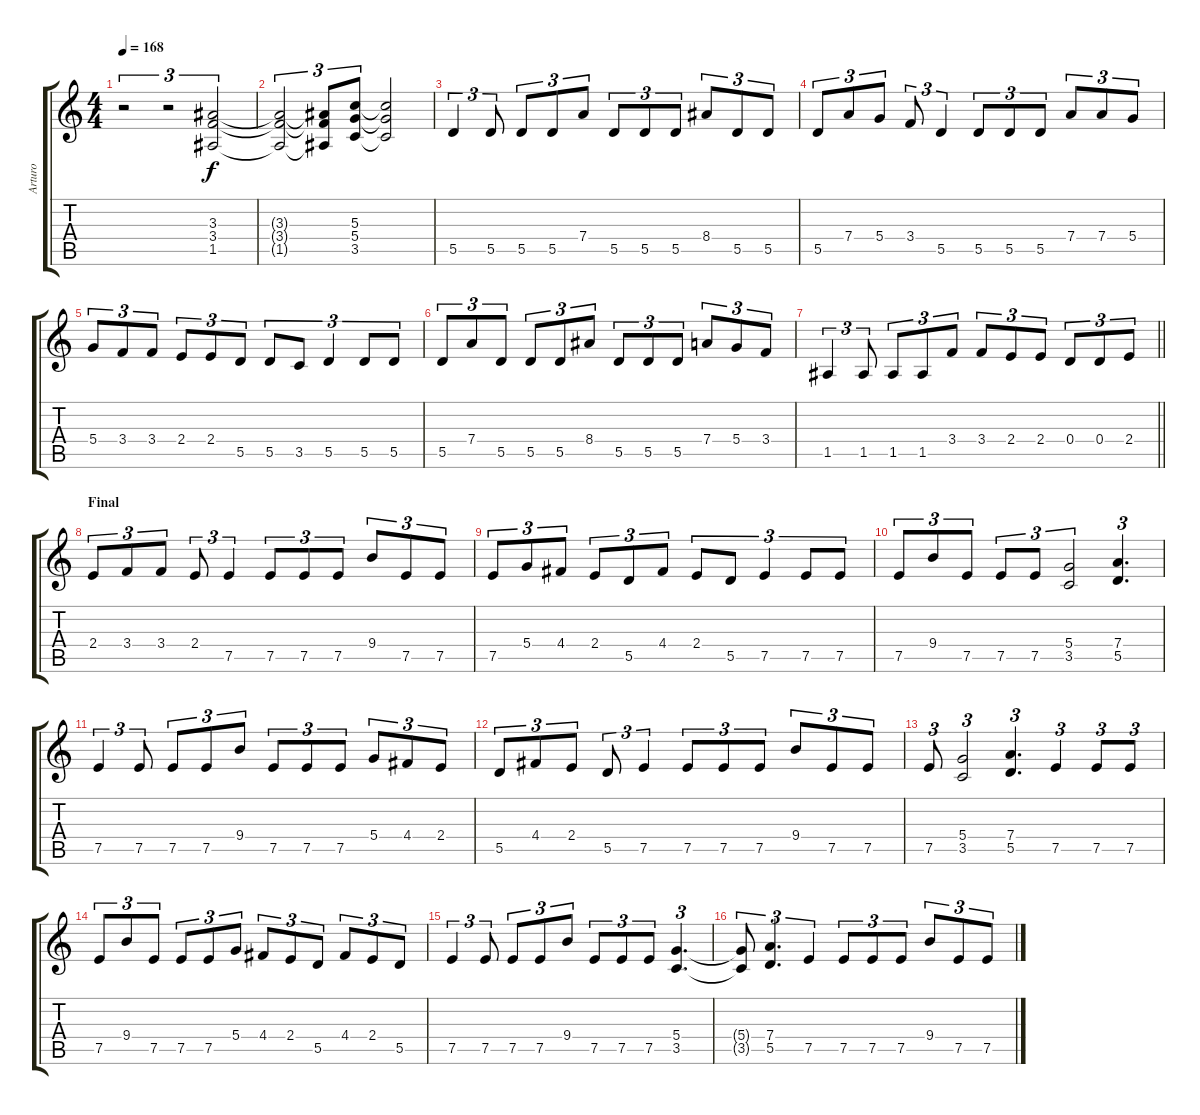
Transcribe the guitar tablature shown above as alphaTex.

\track ("Arturo" "Arturo") {instrument distortionguitar}
\staff {score tabs}
\tuning (E4 B3 G3 D3 A2 E2) {hide}
\ts (4 4)
\tempo 168
\clef g2
\ks c
r.2{tu (3 2) dy f} r.2{tu (3 2)} (3.3 3.4 1.5).2{tu (3 2)} |
(3.3{t} 3.4{t} 1.5{t}).2{tu (3 2)} (3.3{t} 3.4{t} 1.5{t}).8{tu (3 2)} (5.3 5.4 3.5).8{tu (3 2)} (5.3{t} 5.4{t} 3.5{t}).2 |
5.5.4{tu (3 2)} 5.5.8{tu (3 2)} 5.5.8{tu (3 2)} 5.5.8{tu (3 2)} 7.4.8{tu (3 2)} 5.5.8{tu (3 2)} 5.5.8{tu (3 2)} 5.5.8{tu (3 2)} 8.4.8{tu (3 2)} 5.5.8{tu (3 2)} 5.5.8{tu (3 2)} |
5.5.8{tu (3 2)} 7.4.8{tu (3 2)} 5.4.8{tu (3 2)} 3.4.8{tu (3 2)} 5.5.4{tu (3 2)} 5.5.8{tu (3 2)} 5.5.8{tu (3 2)} 5.5.8{tu (3 2)} 7.4.8{tu (3 2)} 7.4.8{tu (3 2)} 5.4.8{tu (3 2)} |
5.4.8{tu (3 2)} 3.4.8{tu (3 2)} 3.4.8{tu (3 2)} 2.4.8{tu (3 2)} 2.4.8{tu (3 2)} 5.5.8{tu (3 2)} 5.5.8{tu (3 2)} 3.5.8{tu (3 2)} 5.5.4{tu (3 2)} 5.5.8{tu (3 2)} 5.5.8{tu (3 2)} |
5.5.8{tu (3 2)} 7.4.8{tu (3 2)} 5.5.8{tu (3 2)} 5.5.8{tu (3 2)} 5.5.8{tu (3 2)} 8.4.8{tu (3 2)} 5.5.8{tu (3 2)} 5.5.8{tu (3 2)} 5.5.8{tu (3 2)} 7.4.8{tu (3 2)} 5.4.8{tu (3 2)} 3.4.8{tu (3 2)} |
\barLineRight lightlight
1.5.4{tu (3 2)} 1.5.8{tu (3 2)} 1.5.8{tu (3 2)} 1.5.8{tu (3 2)} 3.4.8{tu (3 2)} 3.4.8{tu (3 2)} 2.4.8{tu (3 2)} 2.4.8{tu (3 2)} 0.4.8{tu (3 2)} 0.4.8{tu (3 2)} 2.4.8{tu (3 2)} |
\section ("" "Final")
2.4.8{tu (3 2)} 3.4.8{tu (3 2)} 3.4.8{tu (3 2)} 2.4.8{tu (3 2)} 7.5.4{tu (3 2)} 7.5.8{tu (3 2)} 7.5.8{tu (3 2)} 7.5.8{tu (3 2)} 9.4.8{tu (3 2)} 7.5.8{tu (3 2)} 7.5.8{tu (3 2)} |
7.5.8{tu (3 2)} 5.4.8{tu (3 2)} 4.4.8{tu (3 2)} 2.4.8{tu (3 2)} 5.5.8{tu (3 2)} 4.4.8{tu (3 2)} 2.4.8{tu (3 2)} 5.5.8{tu (3 2)} 7.5.4{tu (3 2)} 7.5.8{tu (3 2)} 7.5.8{tu (3 2)} |
7.5.8{tu (3 2)} 9.4.8{tu (3 2)} 7.5.8{tu (3 2)} 7.5.8{tu (3 2)} 7.5.8{tu (3 2)} (5.4 3.5).2{tu (3 2)} (7.4 5.5).4{d tu (3 2)} |
7.5.4{tu (3 2)} 7.5.8{tu (3 2)} 7.5.8{tu (3 2)} 7.5.8{tu (3 2)} 9.4.8{tu (3 2)} 7.5.8{tu (3 2)} 7.5.8{tu (3 2)} 7.5.8{tu (3 2)} 5.4.8{tu (3 2)} 4.4.8{tu (3 2)} 2.4.8{tu (3 2)} |
5.5.8{tu (3 2)} 4.4.8{tu (3 2)} 2.4.8{tu (3 2)} 5.5.8{tu (3 2)} 7.5.4{tu (3 2)} 7.5.8{tu (3 2)} 7.5.8{tu (3 2)} 7.5.8{tu (3 2)} 9.4.8{tu (3 2)} 7.5.8{tu (3 2)} 7.5.8{tu (3 2)} |
7.5.8{tu (3 2)} (5.4 3.5).2{tu (3 2)} (7.4 5.5).4{d tu (3 2)} 7.5.4{tu (3 2)} 7.5.8{tu (3 2)} 7.5.8{tu (3 2)} |
7.5.8{tu (3 2)} 9.4.8{tu (3 2)} 7.5.8{tu (3 2)} 7.5.8{tu (3 2)} 7.5.8{tu (3 2)} 5.4.8{tu (3 2)} 4.4.8{tu (3 2)} 2.4.8{tu (3 2)} 5.5.8{tu (3 2)} 4.4.8{tu (3 2)} 2.4.8{tu (3 2)} 5.5.8{tu (3 2)} |
7.5.4{tu (3 2)} 7.5.8{tu (3 2)} 7.5.8{tu (3 2)} 7.5.8{tu (3 2)} 9.4.8{tu (3 2)} 7.5.8{tu (3 2)} 7.5.8{tu (3 2)} 7.5.8{tu (3 2)} (5.4 3.5).4{d tu (3 2)} |
(5.4{t} 3.5{t}).8{tu (3 2)} (7.4 5.5).4{d tu (3 2)} 7.5.4{tu (3 2)} 7.5.8{tu (3 2)} 7.5.8{tu (3 2)} 7.5.8{tu (3 2)} 9.4.8{tu (3 2)} 7.5.8{tu (3 2)} 7.5.8{tu (3 2)}
